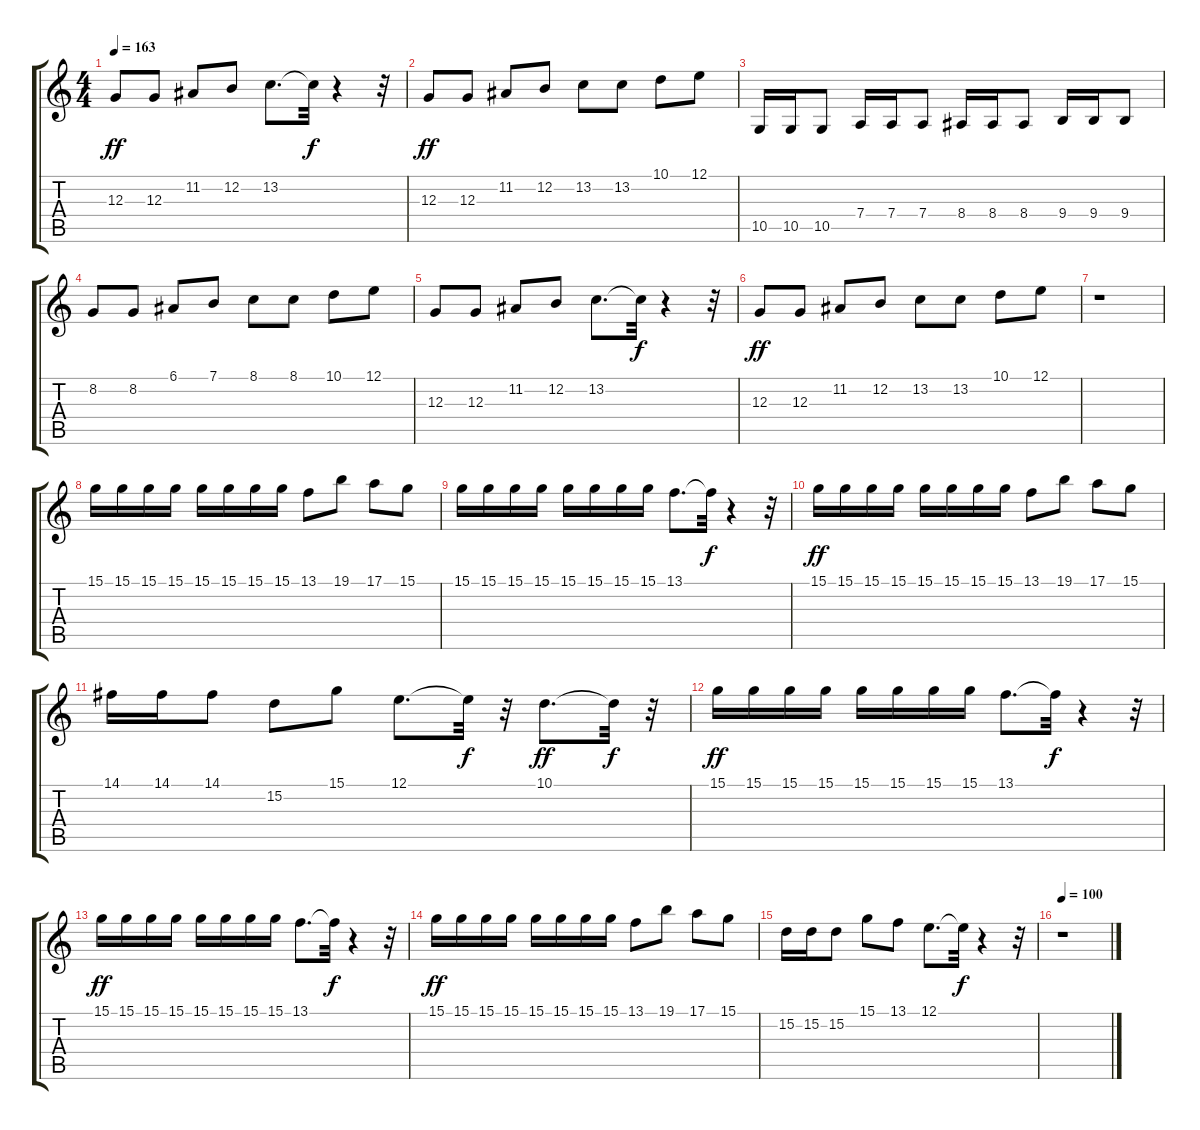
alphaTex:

\track "" {instrument acousticgrandpiano}
\staff {score tabs}
\tuning (E4 B3 G3 D3 A2 E2) {hide}
\ts (4 4)
\tempo 163
\clef g2
\ks c
12.3.8{dy ff} 12.3.8 11.2.8 12.2.8 13.2.8{d} 13.2{t}.32{dy f} r.4 r.32 |
12.3.8{dy ff} 12.3.8 11.2.8 12.2.8 13.2.8 13.2.8 10.1.8 12.1.8 |
10.5.16 10.5.16 10.5.8 7.4.16 7.4.16 7.4.8 8.4.16 8.4.16 8.4.8 9.4.16 9.4.16 9.4.8 |
8.2.8 8.2.8 6.1.8 7.1.8 8.1.8 8.1.8 10.1.8 12.1.8 |
12.3.8 12.3.8 11.2.8 12.2.8 13.2.8{d} 13.2{t}.32{dy f} r.4 r.32 |
12.3.8{dy ff} 12.3.8 11.2.8 12.2.8 13.2.8 13.2.8 10.1.8 12.1.8 |
r.1 |
15.1.16 15.1.16 15.1.16 15.1.16 15.1.16 15.1.16 15.1.16 15.1.16 13.1.8 19.1.8 17.1.8 15.1.8 |
15.1.16 15.1.16 15.1.16 15.1.16 15.1.16 15.1.16 15.1.16 15.1.16 13.1.8{d} 13.1{t}.32{dy f} r.4 r.32 |
15.1.16{dy ff} 15.1.16 15.1.16 15.1.16 15.1.16 15.1.16 15.1.16 15.1.16 13.1.8 19.1.8 17.1.8 15.1.8 |
14.1.16 14.1.16 14.1.8 15.2.8 15.1.8 12.1.8{d} 12.1{t}.32{dy f} r.32 10.1.8{d dy ff} 10.1{t}.32{dy f} r.32 |
15.1.16{dy ff} 15.1.16 15.1.16 15.1.16 15.1.16 15.1.16 15.1.16 15.1.16 13.1.8{d} 13.1{t}.32{dy f} r.4 r.32 |
15.1.16{dy ff} 15.1.16 15.1.16 15.1.16 15.1.16 15.1.16 15.1.16 15.1.16 13.1.8{d} 13.1{t}.32{dy f} r.4 r.32 |
15.1.16{dy ff} 15.1.16 15.1.16 15.1.16 15.1.16 15.1.16 15.1.16 15.1.16 13.1.8 19.1.8 17.1.8 15.1.8 |
15.2.16 15.2.16 15.2.8 15.1.8 13.1.8 12.1.8{d} 12.1{t}.32{dy f} r.4 r.32 |
\tempo 100
r.1
